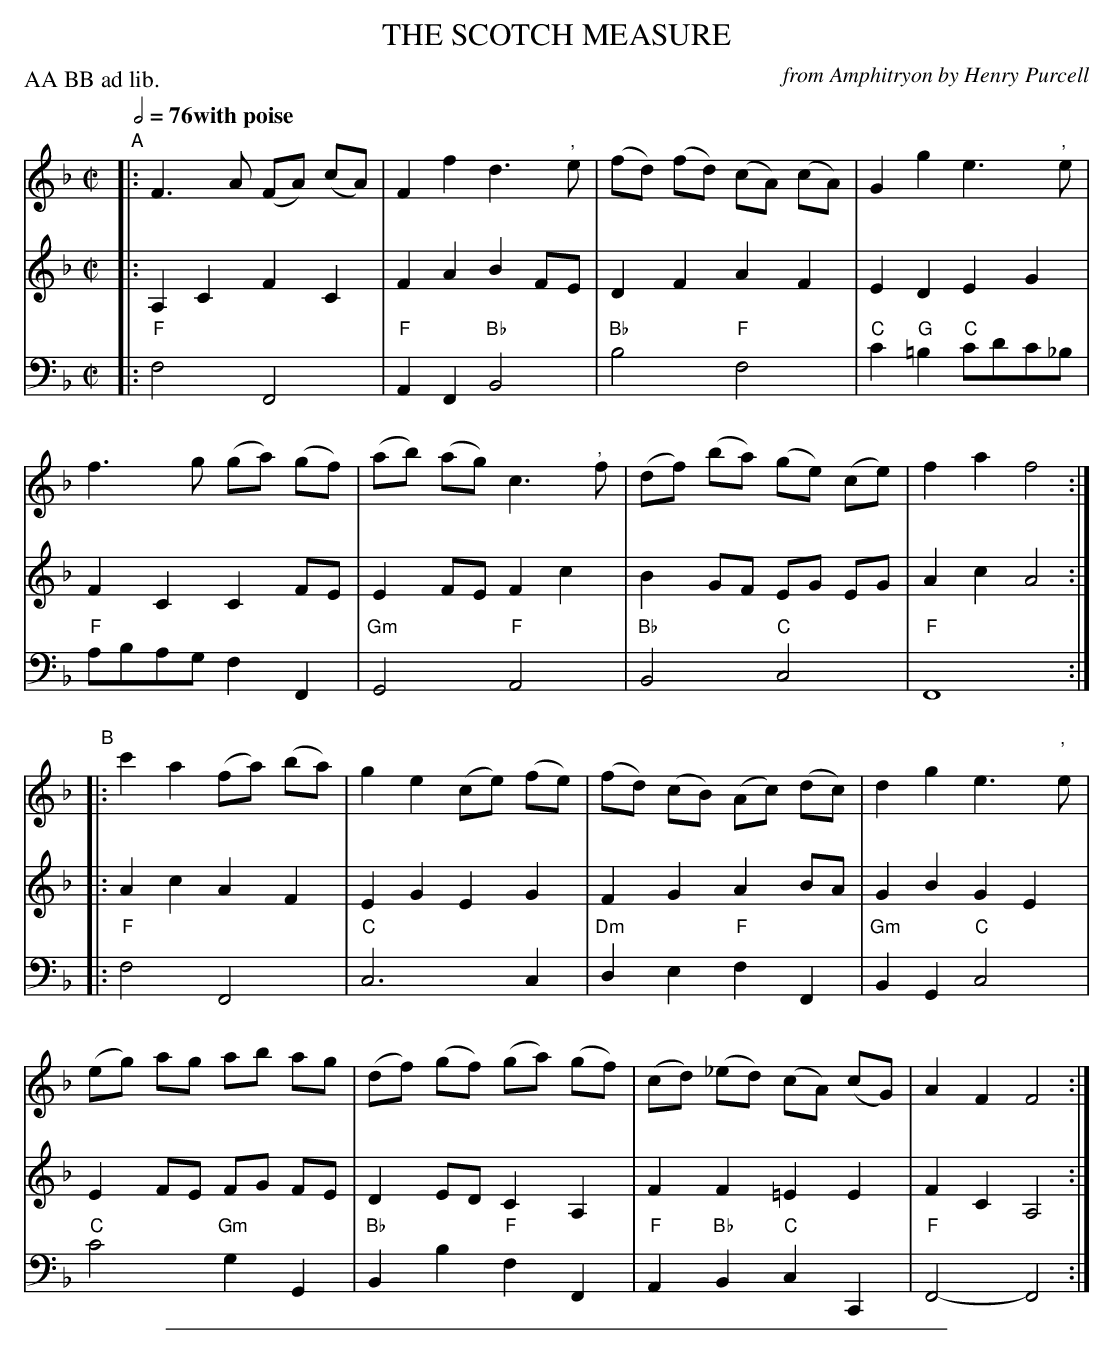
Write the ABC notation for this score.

X:1
T: THE SCOTCH MEASURE
C: from Amphitryon by Henry Purcell
M: C|
L: 1/8
P: AA BB ad lib.
Q: 1/2=76 "with poise"
K: F
V: 1
"A"|: F3 A (FA) (cA) | F2 f2 d3 ", "e | (fd) (fd) (cA) (cA) | G2 g2 e3 ", "e |
f3 g (ga) (gf) | (ab) (ag) c3 ", "f | (df) (ba) (ge) (ce) | f2 a2 f4 :|
"B"|: c'2 a2 (fa) (ba) | g2 e2 (ce) (fe) | (fd) (cB) (Ac) (dc) | d2 g2 e3 ", "e |
(eg) ag ab ag | (df) (gf) (ga) (gf) | (cd) (_ed) (cA) (cG) | A2 F2 F4 :|
V: 2
|: A,2 C2 F2 C2 | F2 A2 B2 FE | D2 F2 A2 F2 | E2 D2 E2 G2 |
F2 C2 C2 FE | E2 FE F2 c2 | B2 GF EG EG | A2 c2 A4 :|
|: A2 c2 A2 F2 | E2 G2 E2 G2 | F2 G2 A2 BA | G2 B2 G2 E2 |
E2 FE FG FE | D2 ED C2 A,2 | F2 F2 =E2 E2 | F2 C2 A,4 :|
V: 3 clef=bass middle=d
|: "F"f4 F4 | "F"A2F2 "Bb"B4 | "Bb"b4 "F"f4 | "C"c'2"G"=b2 "C"c'd'c'_b |
"F"abag f2F2 | "Gm"G4 "F"A4 | "Bb"B4 "C"c4 | "F"F8 :|
|: "F"f4 F4 | "C"c6 c2 | "Dm"d2e2 "F"f2F2 | "Gm"B2G2 "C"c4 |
"C"c'4 "Gm"g2G2 | "Bb"B2b2 "F"f2F2 | "F"A2"Bb"B2 "C"c2C2 | "F"F4- F4 :|
